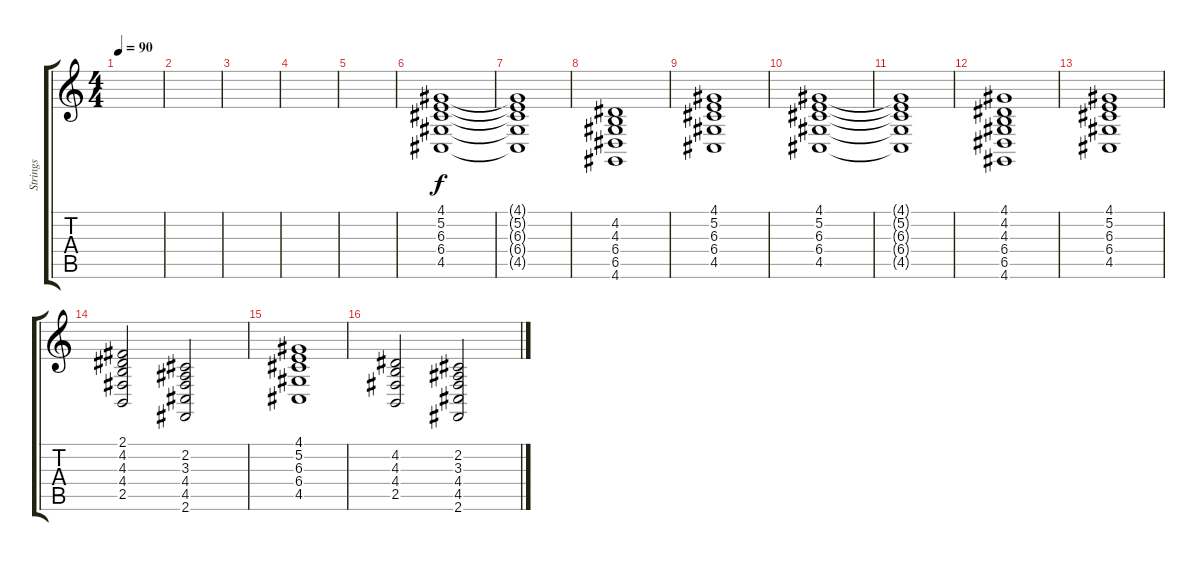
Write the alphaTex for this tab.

\track ("Strings" "Strings") {instrument synthstrings1}
\staff {score tabs}
\tuning (E4 B3 G3 D3 A2 E2) {hide}
\ts (4 4)
\tempo 90
\clef g2
\ks c
|
|
|
|
|
(4.1 5.2 6.3 6.4 4.5).1 |
(4.1{t} 5.2{t} 6.3{t} 6.4{t} 4.5{t}).1 |
(4.2 4.3 6.4 6.5 4.6).1 |
(4.1 5.2 6.3 6.4 4.5).1 |
(4.1 5.2 6.3 6.4 4.5).1 |
(4.1{t} 5.2{t} 6.3{t} 6.4{t} 4.5{t}).1 |
(4.1 4.2 4.3 6.4 6.5 4.6).1 |
(4.1 5.2 6.3 6.4 4.5).1 |
(2.1 4.2 4.3 4.4 2.5).2 (2.2 3.3 4.4 4.5 2.6).2 |
(4.1 5.2 6.3 6.4 4.5).1 |
(4.2 4.3 4.4 2.5).2 (2.2 3.3 4.4 4.5 2.6).2
